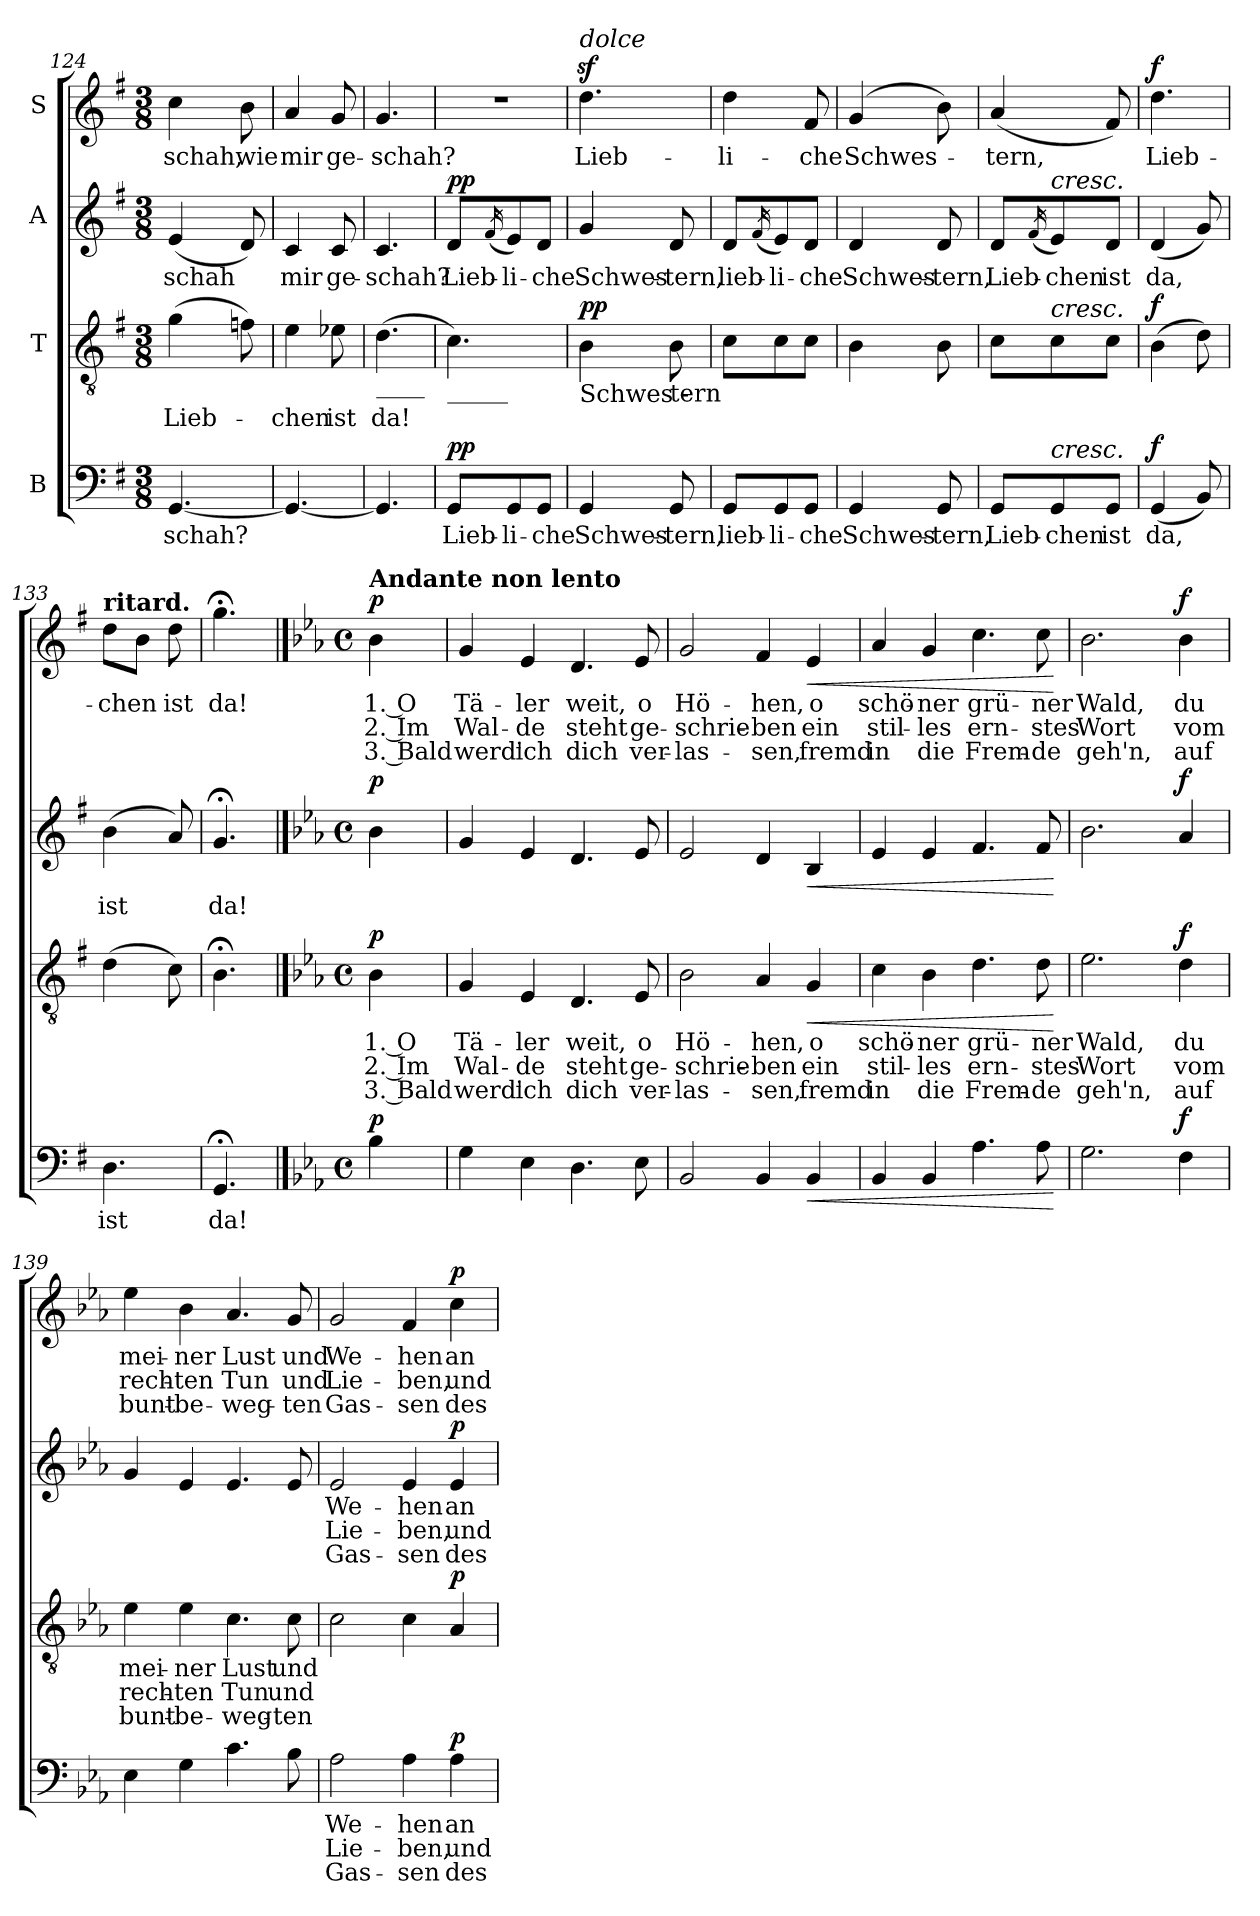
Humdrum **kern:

**kern	**text	**text	**text	**dynam	**kern	**text	**text	**text	**dynam	**kern	**text	**text	**text	**dynam	**kern	**text	**text	**text	**dynam
*part4	*part4	*part4	*part4	*part4	*part3	*part3	*part3	*part3	*part3	*part2	*part2	*part2	*part2	*part2	*part1	*part1	*part1	*part1	*part1
*staff4	*staff4	*staff4	*staff4	*staff4	*staff3	*staff3	*staff3	*staff3	*staff3	*staff2	*staff2	*staff2	*staff2	*staff2	*staff1	*staff1	*staff1	*staff1	*staff1
*I"B	*	*	*	*	*I"T	*	*	*	*	*I"A	*	*	*	*	*I"S	*	*	*	*
*clefF4	*	*	*	*	*clefGv2	*	*	*	*	*clefG2	*	*	*	*	*clefG2	*	*	*	*
*k[f#]	*	*	*	*	*k[f#]	*	*	*	*	*k[f#]	*	*	*	*	*k[f#]	*	*	*	*
*M3/8	*	*	*	*	*M3/8	*	*	*	*	*M3/8	*	*	*	*	*M3/8	*	*	*	*
=124	=124	=124	=124	=124	=124	=124	=124	=124	=124	=124	=124	=124	=124	=124	=124	=124	=124	=124	=124
[4.GG/	-schah?	.	.	.	(4g\	Lieb-	.	.	.	(>4e/	schah	.	.	.	4cc\	-schah,	.	.	.
.	.	.	.	.	8fn\)	.	.	.	.	8d/)	.	.	.	.	8b\	wie	.	.	.
=125	=125	=125	=125	=125	=125	=125	=125	=125	=125	=125	=125	=125	=125	=125	=125	=125	=125	=125	=125
4.GG/_	.	.	.	.	4e\	-chen	.	.	.	4c/	mir	.	.	.	4a/	mir	.	.	.
.	.	.	.	.	8e-X\	ist	.	.	.	8c/	ge-	.	.	.	8g/	ge-	.	.	.
=126	=126	=126	=126	=126	=126	=126	=126	=126	=126	=126	=126	=126	=126	=126	=126	=126	=126	=126	=126
!	!	!	!	!	!LO:TX:b:t=____	!	!	!	!	!	!	!	!	!	!	!	!	!	!
4.GG/]	.	.	.	.	(4.d\	da!	.	.	.	4.c/	-schah?	.	.	.	4.g/	-schah?	.	.	.
!!LO:LB:g=z
=127	=127	=127	=127	=127	=127	=127	=127	=127	=127	=127	=127	=127	=127	=127	=127	=127	=127	=127	=127
!	!	!	!	!	!LO:TX:b:t=_____	!	!	!	!	!	!	!	!	!	!	!	!	!	!
!	!	!	!	!LO:DY:a	!	!	!	!	!	!	!	!	!	!LO:DY:a	!	!	!	!	!
8GG/L	Lieb-	.	.	pp	4.c\)	.	.	.	.	8d/L	Lieb-	.	.	pp	4.r	.	.	.	.
.	.	.	.	.	.	.	.	.	.	(16qf#/	.	.	.	.	.	.	.	.	.
8GG/	-li-	.	.	.	.	.	.	.	.	8e/)	-li-	.	.	.	.	.	.	.	.
8GG/J	-che	.	.	.	.	.	.	.	.	8d/J	-che	.	.	.	.	.	.	.	.
=128	=128	=128	=128	=128	=128	=128	=128	=128	=128	=128	=128	=128	=128	=128	=128	=128	=128	=128	=128
!	!	!	!	!	!	!	!	!	!	!	!	!	!	!	!LO:TX:a:i:t=dolce	!	!	!	!
!	!	!	!	!	!LO:TX:b:t=Schwes -	!	!	!	!	!	!	!	!	!	!	!	!	!	!
!	!	!	!	!	!	!	!	!	!LO:DY:a	!	!	!	!	!	!	!	!	!	!
4GG/	Schwes-	.	.	.	4B\	.	.	.	pp	4g/	Schwes-	.	.	.	4.ddz>\	Lieb-	.	.	.
!	!	!	!	!	!LO:TX:b:t=tern	!	!	!	!	!	!	!	!	!	!	!	!	!	!
8GG/	-tern,	.	.	.	8B\	.	.	.	.	8d/	-tern,	.	.	.	.	.	.	.	.
=129	=129	=129	=129	=129	=129	=129	=129	=129	=129	=129	=129	=129	=129	=129	=129	=129	=129	=129	=129
8GG/L	lieb-	.	.	.	8c\L	.	.	.	.	8d/L	lieb-	.	.	.	4dd\	-li-	.	.	.
.	.	.	.	.	.	.	.	.	.	(16qf#/	.	.	.	.	.	.	.	.	.
8GG/	-li-	.	.	.	8c\	.	.	.	.	8e/)	-li-	.	.	.	.	.	.	.	.
8GG/J	-che	.	.	.	8c\J	.	.	.	.	8d/J	-che	.	.	.	8f#/	-che	.	.	.
=130	=130	=130	=130	=130	=130	=130	=130	=130	=130	=130	=130	=130	=130	=130	=130	=130	=130	=130	=130
4GG/	Schwes-	.	.	.	4B\	.	.	.	.	4d/	Schwes-	.	.	.	(4g/	Schwes-	.	.	.
8GG/	-tern,	.	.	.	8B\	.	.	.	.	8d/	-tern,	.	.	.	8b\)	.	.	.	.
=131	=131	=131	=131	=131	=131	=131	=131	=131	=131	=131	=131	=131	=131	=131	=131	=131	=131	=131	=131
8GG/L	Lieb-	.	.	.	8c\L	.	.	.	.	8d/L	Lieb-	.	.	.	(4a/	-tern,	.	.	.
.	.	.	.	.	.	.	.	.	.	(16qf#/	.	.	.	.	.	.	.	.	.
!	!	!	!	!	!	!	!	!	!	!LO:TX:a:i:t=cresc.	!	!	!	!	!	!	!	!	!
!	!	!	!	!	!LO:TX:a:i:t=cresc.	!	!	!	!	!	!	!	!	!	!	!	!	!	!
!LO:TX:a:i:t=cresc.	!	!	!	!	!	!	!	!	!	!	!	!	!	!	!	!	!	!	!
8GG/	-chen	.	.	.	8c\	.	.	.	.	8e/)	-chen	.	.	.	.	.	.	.	.
8GG/J	ist	.	.	.	8c\J	.	.	.	.	8d/J	ist	.	.	.	8f#/)	.	.	.	.
=132	=132	=132	=132	=132	=132	=132	=132	=132	=132	=132	=132	=132	=132	=132	=132	=132	=132	=132	=132
!	!	!	!	!LO:DY:a	!	!	!	!	!LO:DY:a	!	!	!	!	!	!	!	!	!	!LO:DY:a
(4GG/	da,	.	.	f	(4B\	.	.	.	f	(>4d/	da,	.	.	.	4.dd\	Lieb-	.	.	f
8BB/)	.	.	.	.	8d\)	.	.	.	.	8g/)	.	.	.	.	.	.	.	.	.
=133	=133	=133	=133	=133	=133	=133	=133	=133	=133	=133	=133	=133	=133	=133	=133	=133	=133	=133	=133
!	!	!	!	!	!	!	!	!	!	!	!	!	!	!	!LO:TX:a:B:t=ritard.	!	!	!	!
4.D\	ist	.	.	.	(4d\	.	.	.	.	(4b\	ist	.	.	.	8dd\L	-chen	.	.	.
.	.	.	.	.	.	.	.	.	.	.	.	.	.	.	8b\J	.	.	.	.
.	.	.	.	.	8c\)	.	.	.	.	8a/)	.	.	.	.	8dd\	ist	.	.	.
=134	=134	=134	=134	=134	=134	=134	=134	=134	=134	=134	=134	=134	=134	=134	=134	=134	=134	=134	=134
4.GG;</	da!	.	.	.	4.B;<\	.	.	.	.	4.g;</	da!	.	.	.	4.gg;<\	da!	.	.	.
!!LO:PB:g=z
==134X3	==134X3	==134X3	==134X3	==134X3	==134X3	==134X3	==134X3	==134X3	==134X3	==134X3	==134X3	==134X3	==134X3	==134X3	==134X3	==134X3	==134X3	==134X3	==134X3
*k[b-e-a-]	*	*	*	*	*k[b-e-a-]	*	*	*	*	*k[b-e-a-]	*	*	*	*	*k[b-e-a-]	*	*	*	*
*M4/4	*	*	*	*	*M4/4	*	*	*	*	*M4/4	*	*	*	*	*M4/4	*	*	*	*
*met(c)	*	*	*	*	*met(c)	*	*	*	*	*met(c)	*	*	*	*	*met(c)	*	*	*	*
!	!	!	!	!	!	!	!	!	!	!	!	!	!	!	!LO:TX:a:B:t=Andante non lento	!	!	!	!
!	!	!	!	!LO:DY:a	!	!	!	!	!LO:DY:a	!	!	!	!	!LO:DY:a	!	!	!	!	!LO:DY:a
4B-\	.	.	.	p	4B-\	1. O	2. Im	3. Bald	p	4b-\	.	.	.	p	4b-\	1. O	2. Im	3. Bald	p
=135	=135	=135	=135	=135	=135	=135	=135	=135	=135	=135	=135	=135	=135	=135	=135	=135	=135	=135	=135
4G\	.	.	.	.	4G/	Tä-	Wal-	werd'	.	4g/	.	.	.	.	4g/	Tä-	Wal-	werd'	.
4E-\	.	.	.	.	4E-/	-ler	-de	ich	.	4e-/	.	.	.	.	4e-/	-ler	-de	ich	.
4.D\	.	.	.	.	4.D/	weit,	steht	dich	.	4.d/	.	.	.	.	4.d/	weit,	steht	dich	.
8E-\	.	.	.	.	8E-/	o	ge-	ver-	.	8e-/	.	.	.	.	8e-/	o	ge-	ver-	.
=136	=136	=136	=136	=136	=136	=136	=136	=136	=136	=136	=136	=136	=136	=136	=136	=136	=136	=136	=136
2BB-/	.	.	.	.	2B-\	Hö-	-schrie-	-las-	.	2e-/	.	.	.	.	2g/	Hö-	-schrie-	-las-	.
4BB-/	.	.	.	.	4A-/	-hen,	-ben	-sen,	.	4d/	.	.	.	.	4f/	-hen,	-ben	-sen,	.
!	!	!	!	!LO:HP:b	!	!	!	!	!LO:HP:b	!	!	!	!	!LO:HP:b	!	!	!	!	!LO:HP:b
4BB-/	.	.	.	<	4G/	o	ein	fremd	<	4B-/	.	.	.	<	4e-/	o	ein	fremd	<
=137	=137	=137	=137	=137	=137	=137	=137	=137	=137	=137	=137	=137	=137	=137	=137	=137	=137	=137	=137
4BB-/	.	.	.	.	4c\	schö-	stil-	in	.	4e-/	.	.	.	.	4a-/	schö-	stil-	in	.
4BB-/	.	.	.	.	4B-\	-ner	-les	die	.	4e-/	.	.	.	.	4g/	-ner	-les	die	.
4.A-\	.	.	.	.	4.d\	grü-	ern-	Frem-	.	4.f/	.	.	.	.	4.cc\	grü-	ern-	Frem-	.
8A-\	.	.	.	.	8d\	-ner	-stes	-de	.	8f/	.	.	.	.	8cc\	-ner	-stes	-de	.
.	.	.	.	[	.	.	.	.	[	.	.	.	.	[	.	.	.	.	[
=138	=138	=138	=138	=138	=138	=138	=138	=138	=138	=138	=138	=138	=138	=138	=138	=138	=138	=138	=138
2.G\	.	.	.	.	2.e-\	Wald,	Wort	geh'n,	.	2.b-\	.	.	.	.	2.b-\	Wald,	Wort	geh'n,	.
!	!	!	!	!LO:DY:a	!	!	!	!	!LO:DY:a	!	!	!	!	!LO:DY:a	!	!	!	!	!LO:DY:a
4F\	.	.	.	f	4d\	du	vom	auf	f	4a-/	.	.	.	f	4b-\	du	vom	auf	f
=139	=139	=139	=139	=139	=139	=139	=139	=139	=139	=139	=139	=139	=139	=139	=139	=139	=139	=139	=139
4E-\	.	.	.	.	4e-\	mei-	rech-	bunt-	.	4g/	.	.	.	.	4ee-\	mei-	rech-	bunt-	.
4G\	.	.	.	.	4e-\	-ner	-ten	-be-	.	4e-/	.	.	.	.	4b-\	-ner	-ten	-be-	.
4.c\	.	.	.	.	4.c\	Lust	Tun	-weg-	.	4.e-/	.	.	.	.	4.a-/	Lust	Tun	-weg-	.
8B-\	.	.	.	.	8c\	und	und	-ten	.	8e-/	.	.	.	.	8g/	und	und	-ten	.
!!LO:LB:g=z
=140	=140	=140	=140	=140	=140	=140	=140	=140	=140	=140	=140	=140	=140	=140	=140	=140	=140	=140	=140
2A-\	We-	Lie-	Gas-	.	2c\	.	.	.	.	2e-/	We-	Lie-	Gas-	.	2g/	We-	Lie-	Gas-	.
4A-\	-hen	-ben,	-sen	.	4c\	.	.	.	.	4e-/	-hen	-ben,	-sen	.	4f/	-hen	-ben,	-sen	.
!	!	!	!	!LO:DY:a	!	!	!	!	!LO:DY:a	!	!	!	!	!LO:DY:a	!	!	!	!	!LO:DY:a
4A-\	an-	und	des	p	4A-/	.	.	.	p	4e-/	an-	und	des	p	4cc\	an-	und	des	p
=	=	=	=	=	=	=	=	=	=	=	=	=	=	=	=	=	=	=	=
*-	*-	*-	*-	*-	*-	*-	*-	*-	*-	*-	*-	*-	*-	*-	*-	*-	*-	*-	*-
